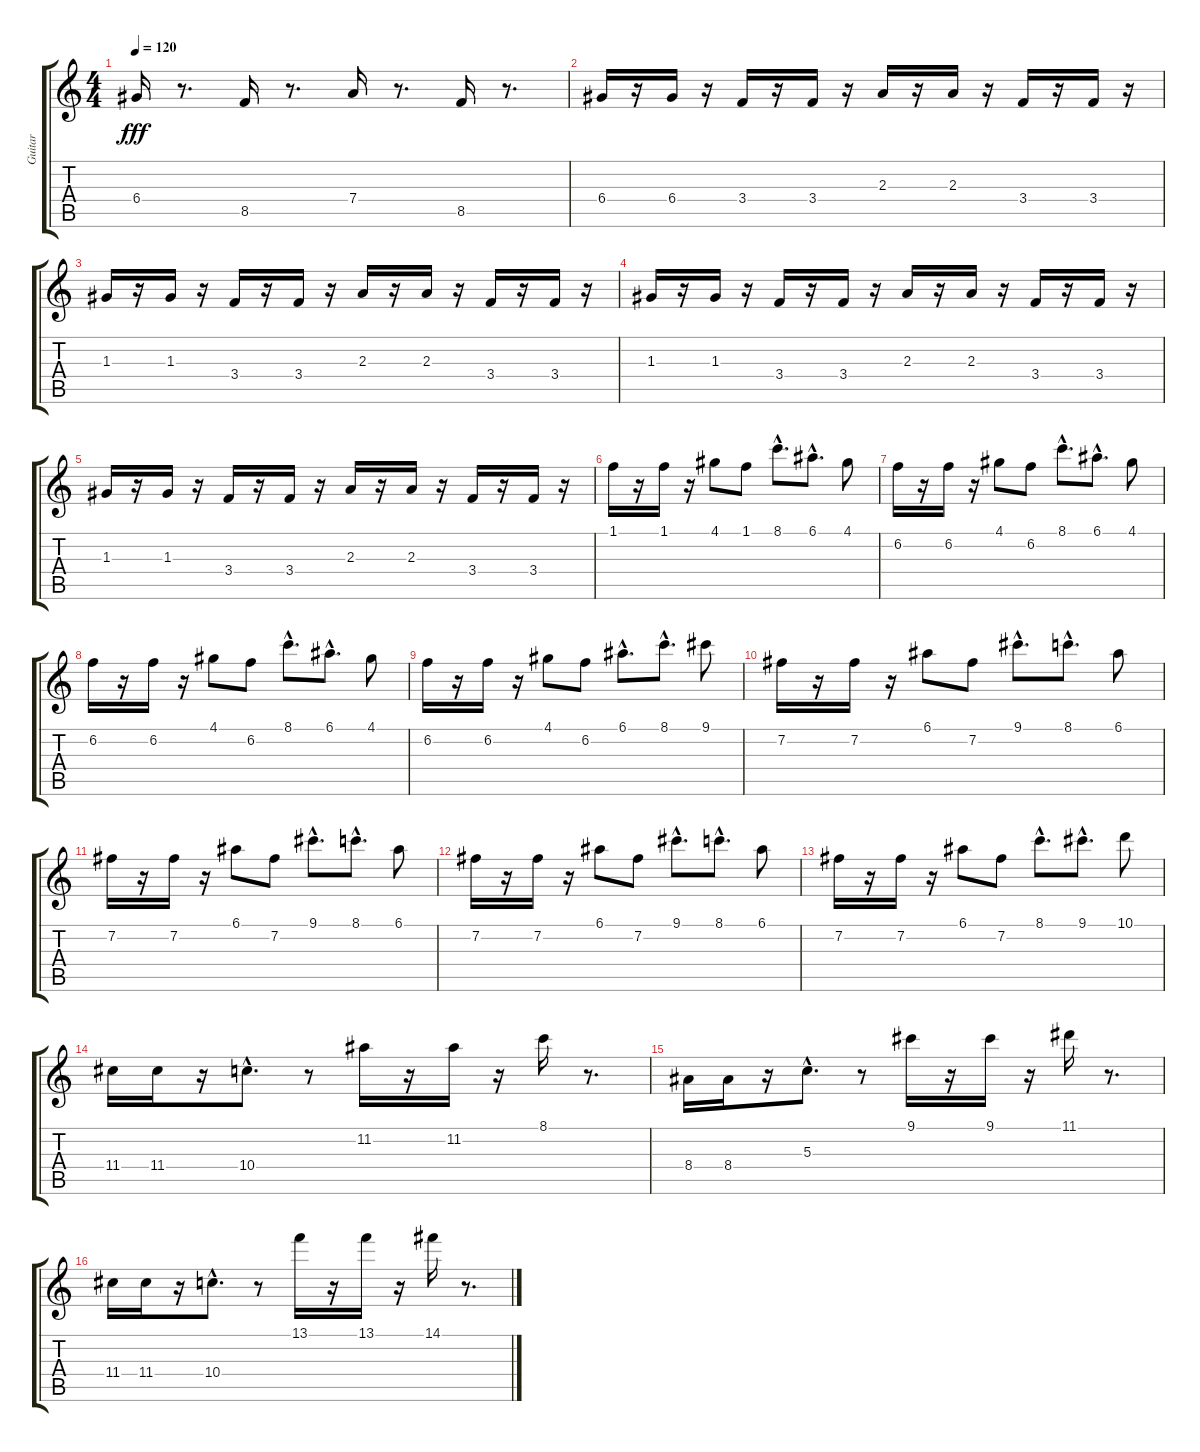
\track ("Guitar" "Guitar") {instrument distortionguitar}
\staff {score tabs}
\tuning (E4 B3 G3 D3 A2 E2) {hide}
\ts (4 4)
\tempo 120
\clef g2
\ks c
6.4.16{dy fff} r.8{d} 8.5.16 r.8{d} 7.4.16 r.8{d} 8.5.16 r.8{d} |
6.4.16 r.16 6.4.16 r.16 3.4.16 r.16 3.4.16 r.16 2.3.16 r.16 2.3.16 r.16 3.4.16 r.16 3.4.16 r.16 |
1.3.16 r.16 1.3.16 r.16 3.4.16 r.16 3.4.16 r.16 2.3.16 r.16 2.3.16 r.16 3.4.16 r.16 3.4.16 r.16 |
1.3.16 r.16 1.3.16 r.16 3.4.16 r.16 3.4.16 r.16 2.3.16 r.16 2.3.16 r.16 3.4.16 r.16 3.4.16 r.16 |
1.3.16 r.16 1.3.16 r.16 3.4.16 r.16 3.4.16 r.16 2.3.16 r.16 2.3.16 r.16 3.4.16 r.16 3.4.16 r.16 |
1.1.16 r.16 1.1.16 r.16 4.1.8 1.1.8 8.1{hac}.8{d} 6.1{hac}.8{d} 4.1.8 |
6.2.16 r.16 6.2.16 r.16 4.1.8 6.2.8 8.1{hac}.8{d} 6.1{hac}.8{d} 4.1.8 |
6.2.16 r.16 6.2.16 r.16 4.1.8 6.2.8 8.1{hac}.8{d} 6.1{hac}.8{d} 4.1.8 |
6.2.16 r.16 6.2.16 r.16 4.1.8 6.2.8 6.1{hac}.8{d} 8.1{hac}.8{d} 9.1.8 |
7.2.16 r.16 7.2.16 r.16 6.1.8 7.2.8 9.1{hac}.8{d} 8.1{hac}.8{d} 6.1.8 |
7.2.16 r.16 7.2.16 r.16 6.1.8 7.2.8 9.1{hac}.8{d} 8.1{hac}.8{d} 6.1.8 |
7.2.16 r.16 7.2.16 r.16 6.1.8 7.2.8 9.1{hac}.8{d} 8.1{hac}.8{d} 6.1.8 |
7.2.16 r.16 7.2.16 r.16 6.1.8 7.2.8 8.1{hac}.8{d} 9.1{hac}.8{d} 10.1.8 |
11.4.16 11.4.16 r.16 10.4{hac}.8{d} r.8 11.2.16 r.16 11.2.16 r.16 8.1.16 r.8{d} |
8.4.16 8.4.16 r.16 5.3{hac}.8{d} r.8 9.1.16 r.16 9.1.16 r.16 11.1.16 r.8{d} |
11.4.16 11.4.16 r.16 10.4{hac}.8{d} r.8 13.1.16 r.16 13.1.16 r.16 14.1.16 r.8{d}
